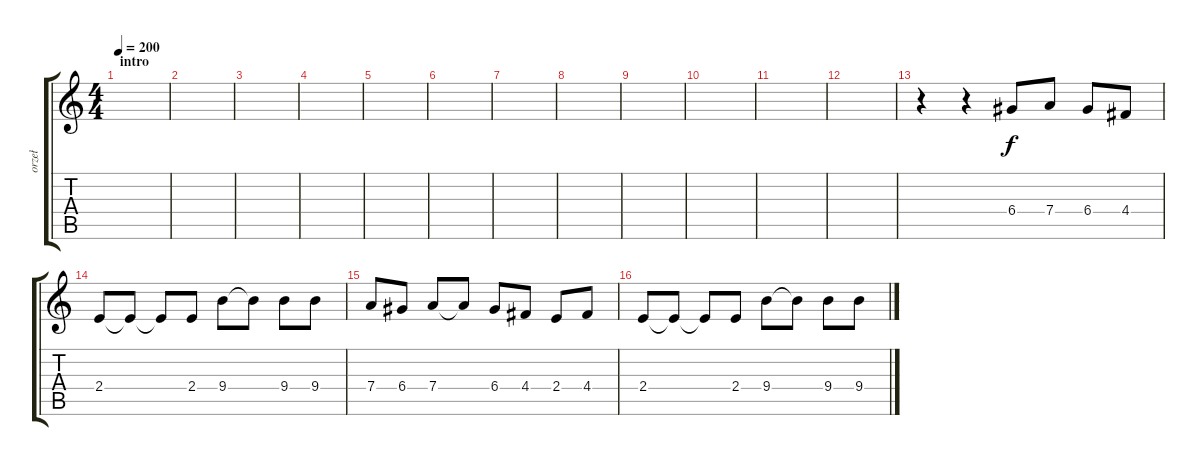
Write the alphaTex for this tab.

\track ("orzeł" "orzeł") {instrument overdrivenguitar}
\staff {score tabs}
\tuning (E4 B3 G3 D3 A2 E2) {hide}
\ts (4 4)
\section ("" "intro")
\tempo 200
\clef g2
\ks c
|
|
|
|
|
|
|
|
|
|
|
|
r.4 r.4 6.4.8 7.4.8 6.4.8 4.4.8 |
2.4.8 2.4{t}.8 2.4{t}.8 2.4.8 9.4.8 9.4{t}.8 9.4.8 9.4.8 |
7.4.8 6.4.8 7.4.8 7.4{t}.8 6.4.8 4.4.8 2.4.8 4.4.8 |
2.4.8 2.4{t}.8 2.4{t}.8 2.4.8 9.4.8 9.4{t}.8 9.4.8 9.4.8
